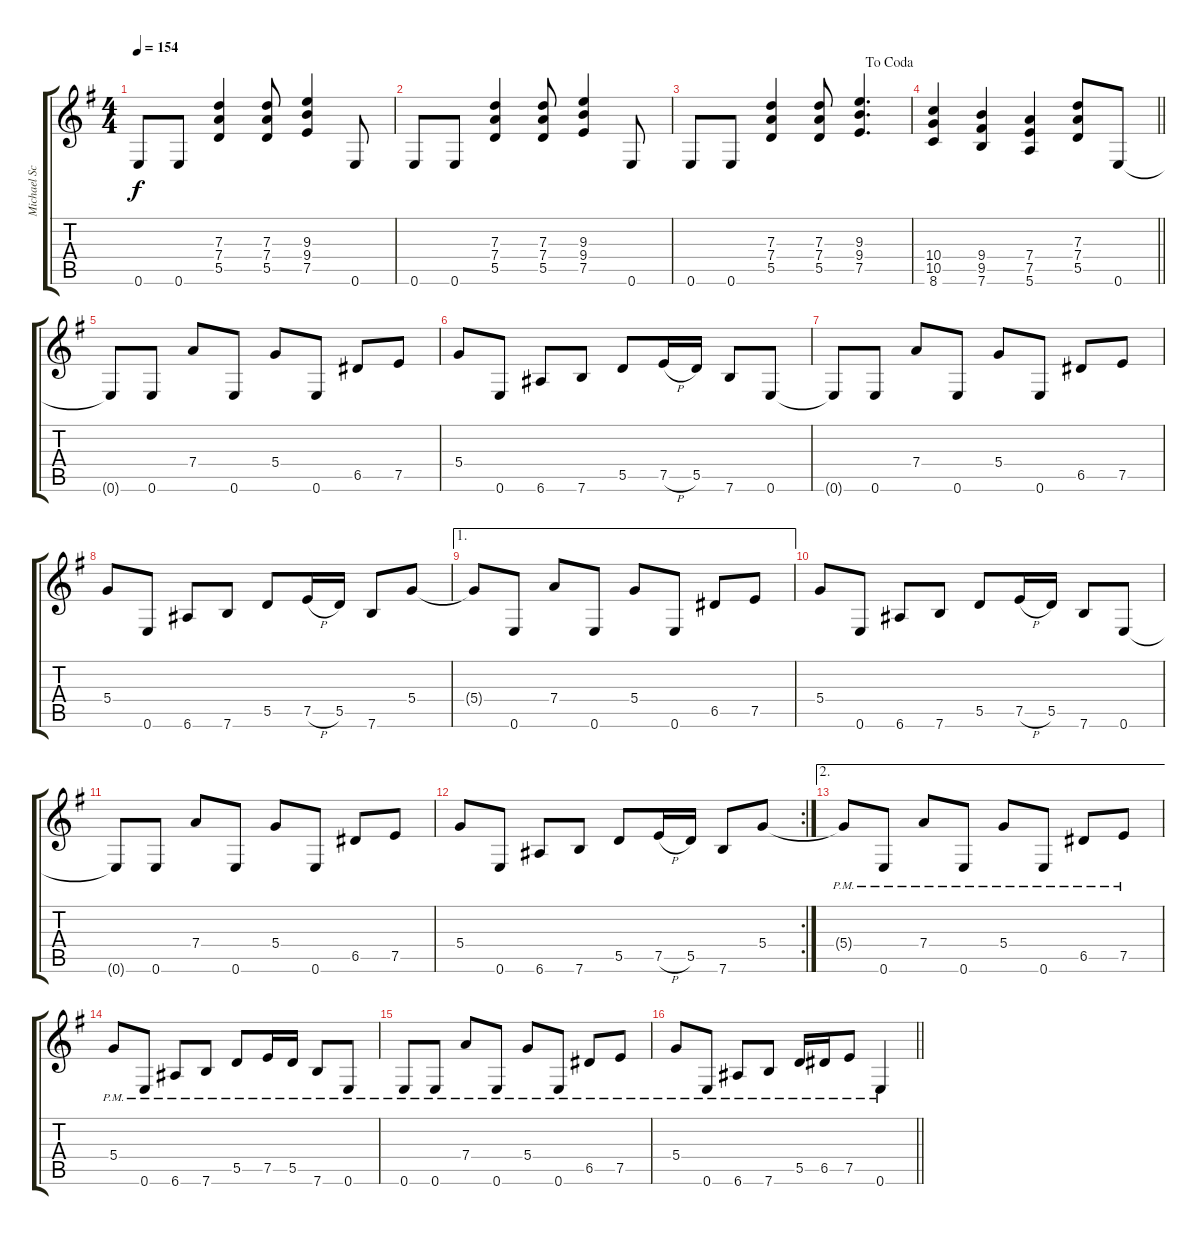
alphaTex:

\track ("Michael Schenker - Guitar 1" "Michael Sc") {instrument distortionguitar}
\staff {score tabs}
\tuning (E4 B3 G3 D3 A2 E2) {hide}
\ts (4 4)
\tempo 154
\clef g2
\ks g
0.6.8{dy f} 0.6.8 (7.3 7.4 5.5).4 (7.3 7.4 5.5).8 (9.3 9.4 7.5).4 0.6.8 |
0.6.8 0.6.8 (7.3 7.4 5.5).4 (7.3 7.4 5.5).8 (9.3 9.4 7.5).4 0.6.8 |
\jump dacoda
0.6.8 0.6.8 (7.3 7.4 5.5).4 (7.3 7.4 5.5).8 (9.3 9.4 7.5).4{d} |
\barLineRight lightlight
(10.4 10.5 8.6).4 (9.4 9.5 7.6).4 (7.4 7.5 5.6).4 (7.3 7.4 5.5).8 0.6.8 |
0.6{t}.8 0.6.8 7.4.8 0.6.8 5.4.8 0.6.8 6.5.8 7.5.8 |
5.4.8 0.6.8 6.6.8 7.6.8 5.5.8 7.5{h}.16 5.5.16 7.6.8 0.6.8 |
0.6{t}.8 0.6.8 7.4.8 0.6.8 5.4.8 0.6.8 6.5.8 7.5.8 |
5.4.8 0.6.8 6.6.8 7.6.8 5.5.8 7.5{h}.16 5.5.16 7.6.8 5.4.8 |
\ae 1
5.4{t}.8 0.6.8 7.4.8 0.6.8 5.4.8 0.6.8 6.5.8 7.5.8 |
5.4.8 0.6.8 6.6.8 7.6.8 5.5.8 7.5{h}.16 5.5.16 7.6.8 0.6.8 |
0.6{t}.8 0.6.8 7.4.8 0.6.8 5.4.8 0.6.8 6.5.8 7.5.8 |
\rc 2
5.4.8 0.6.8 6.6.8 7.6.8 5.5.8 7.5{h}.16 5.5.16 7.6.8 5.4.8 |
\ae 2
5.4{pm t}.8 0.6{pm}.8 7.4{pm}.8 0.6{pm}.8 5.4{pm}.8 0.6{pm}.8 6.5{pm}.8 7.5{pm}.8 |
5.4{pm}.8 0.6{pm}.8 6.6{pm}.8 7.6{pm}.8 5.5{pm}.8 7.5{pm}.16 5.5{pm}.16 7.6{pm}.8 0.6{pm}.8 |
0.6{pm}.8 0.6{pm}.8 7.4{pm}.8 0.6{pm}.8 5.4{pm}.8 0.6{pm}.8 6.5{pm}.8 7.5{pm}.8 |
\barLineRight lightlight
5.4{pm}.8 0.6{pm}.8 6.6{pm}.8 7.6{pm}.8 5.5{pm}.16 6.5{pm}.16 7.5{pm}.8 0.6{pm}.4
